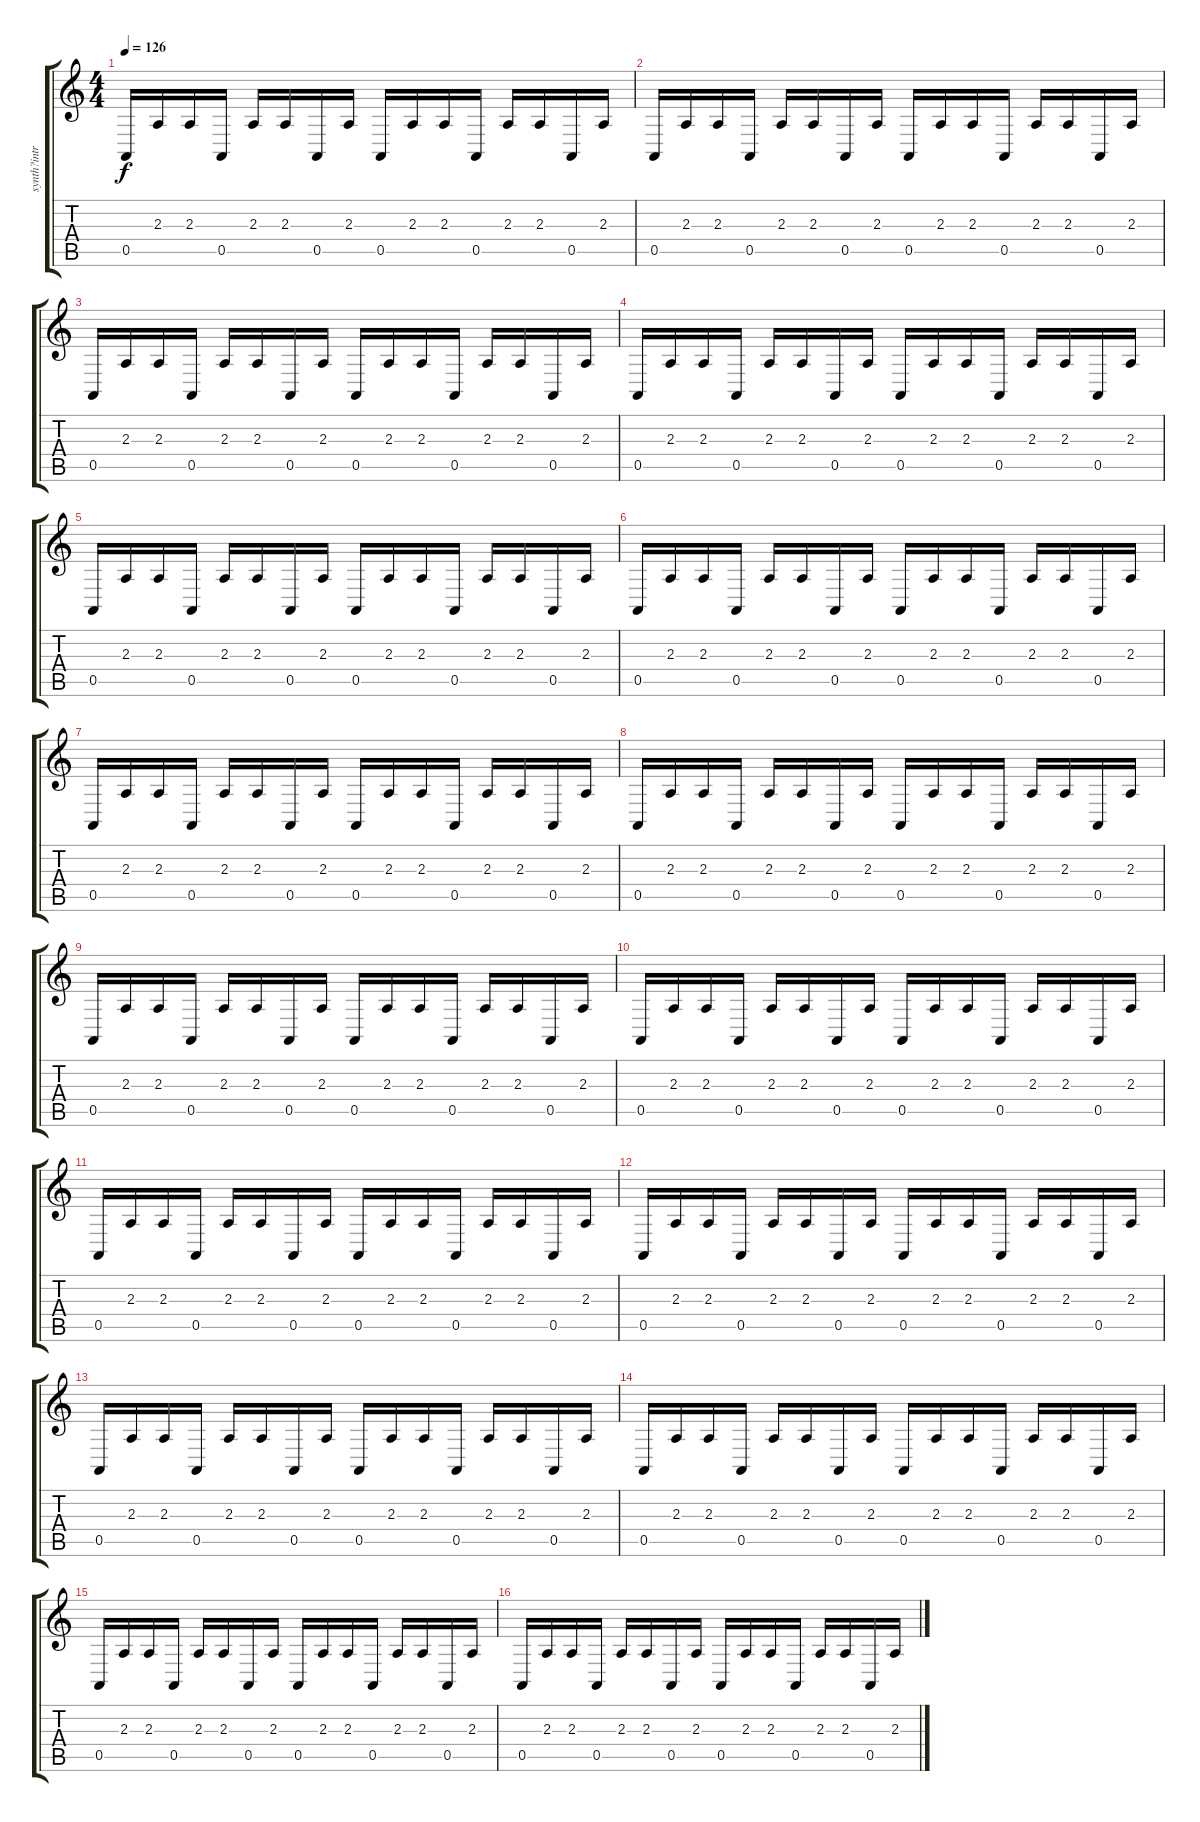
\track ("synth?intro" "synth?intr") {instrument lead8bassandlead}
\staff {score tabs}
\tuning (E4 B3 G3 D3 A2 E2) {hide}
\ts (4 4)
\tempo 126
\clef g2
\ks c
0.5.16{dy f} 2.3.16 2.3.16 0.5.16 2.3.16 2.3.16 0.5.16 2.3.16 0.5.16 2.3.16 2.3.16 0.5.16 2.3.16 2.3.16 0.5.16 2.3.16 |
0.5.16 2.3.16 2.3.16 0.5.16 2.3.16 2.3.16 0.5.16 2.3.16 0.5.16 2.3.16 2.3.16 0.5.16 2.3.16 2.3.16 0.5.16 2.3.16 |
0.5.16 2.3.16 2.3.16 0.5.16 2.3.16 2.3.16 0.5.16 2.3.16 0.5.16 2.3.16 2.3.16 0.5.16 2.3.16 2.3.16 0.5.16 2.3.16 |
0.5.16 2.3.16 2.3.16 0.5.16 2.3.16 2.3.16 0.5.16 2.3.16 0.5.16 2.3.16 2.3.16 0.5.16 2.3.16 2.3.16 0.5.16 2.3.16 |
0.5.16 2.3.16 2.3.16 0.5.16 2.3.16 2.3.16 0.5.16 2.3.16 0.5.16 2.3.16 2.3.16 0.5.16 2.3.16 2.3.16 0.5.16 2.3.16 |
0.5.16 2.3.16 2.3.16 0.5.16 2.3.16 2.3.16 0.5.16 2.3.16 0.5.16 2.3.16 2.3.16 0.5.16 2.3.16 2.3.16 0.5.16 2.3.16 |
0.5.16 2.3.16 2.3.16 0.5.16 2.3.16 2.3.16 0.5.16 2.3.16 0.5.16 2.3.16 2.3.16 0.5.16 2.3.16 2.3.16 0.5.16 2.3.16 |
0.5.16 2.3.16 2.3.16 0.5.16 2.3.16 2.3.16 0.5.16 2.3.16 0.5.16 2.3.16 2.3.16 0.5.16 2.3.16 2.3.16 0.5.16 2.3.16 |
0.5.16 2.3.16 2.3.16 0.5.16 2.3.16 2.3.16 0.5.16 2.3.16 0.5.16 2.3.16 2.3.16 0.5.16 2.3.16 2.3.16 0.5.16 2.3.16 |
0.5.16 2.3.16 2.3.16 0.5.16 2.3.16 2.3.16 0.5.16 2.3.16 0.5.16 2.3.16 2.3.16 0.5.16 2.3.16 2.3.16 0.5.16 2.3.16 |
0.5.16 2.3.16 2.3.16 0.5.16 2.3.16 2.3.16 0.5.16 2.3.16 0.5.16 2.3.16 2.3.16 0.5.16 2.3.16 2.3.16 0.5.16 2.3.16 |
0.5.16 2.3.16 2.3.16 0.5.16 2.3.16 2.3.16 0.5.16 2.3.16 0.5.16 2.3.16 2.3.16 0.5.16 2.3.16 2.3.16 0.5.16 2.3.16 |
0.5.16 2.3.16 2.3.16 0.5.16 2.3.16 2.3.16 0.5.16 2.3.16 0.5.16 2.3.16 2.3.16 0.5.16 2.3.16 2.3.16 0.5.16 2.3.16 |
0.5.16 2.3.16 2.3.16 0.5.16 2.3.16 2.3.16 0.5.16 2.3.16 0.5.16 2.3.16 2.3.16 0.5.16 2.3.16 2.3.16 0.5.16 2.3.16 |
0.5.16 2.3.16 2.3.16 0.5.16 2.3.16 2.3.16 0.5.16 2.3.16 0.5.16 2.3.16 2.3.16 0.5.16 2.3.16 2.3.16 0.5.16 2.3.16 |
0.5.16 2.3.16 2.3.16 0.5.16 2.3.16 2.3.16 0.5.16 2.3.16 0.5.16 2.3.16 2.3.16 0.5.16 2.3.16 2.3.16 0.5.16 2.3.16
